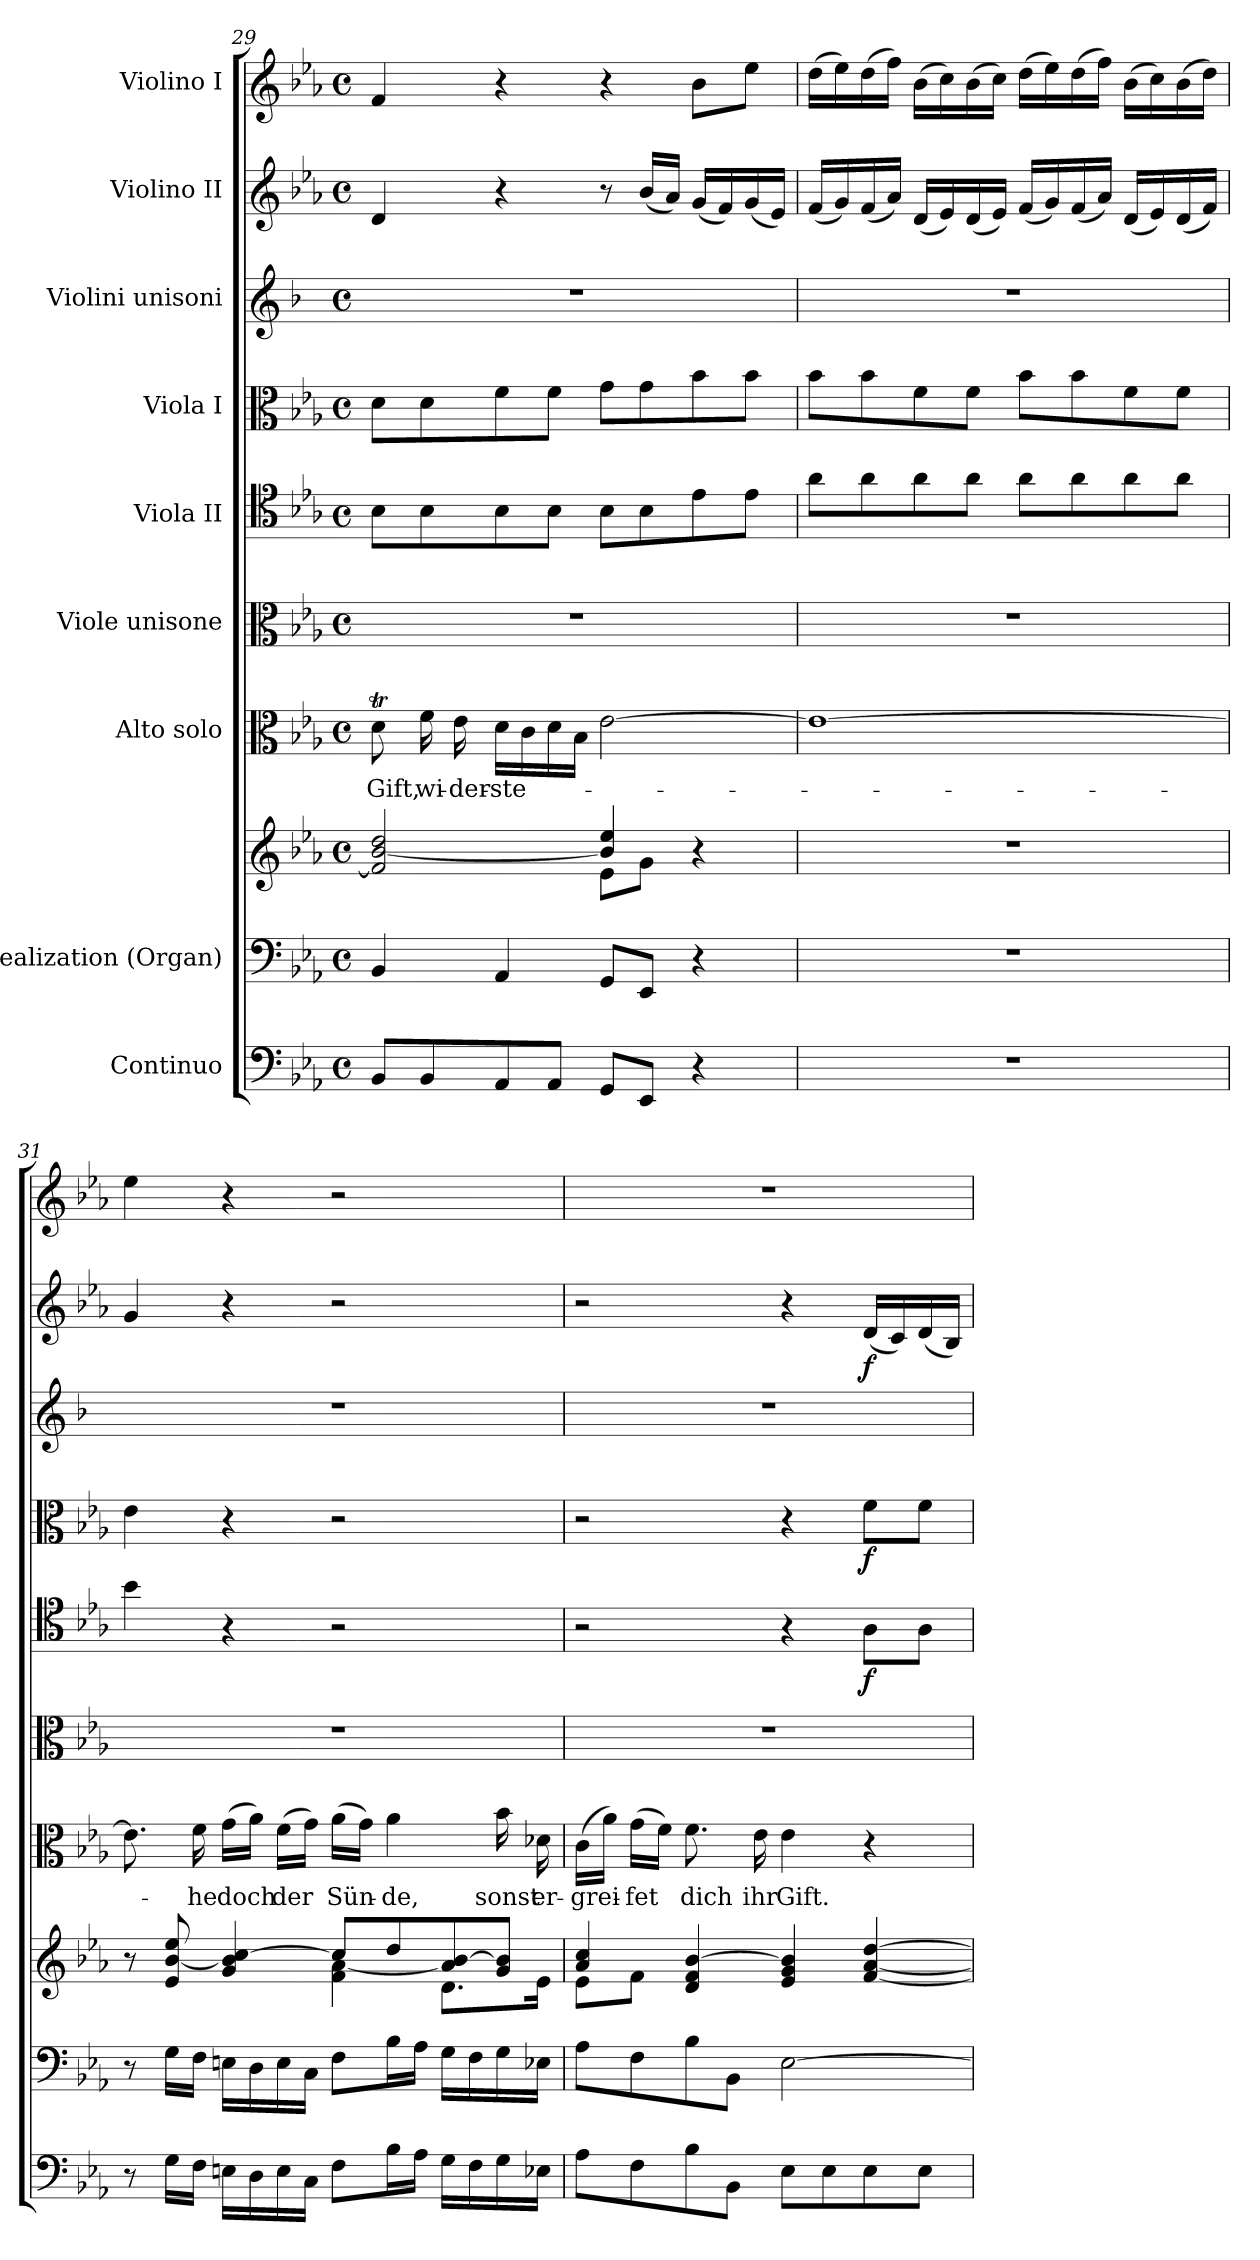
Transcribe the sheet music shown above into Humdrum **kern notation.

**kern	**kern	**kern	**kern	**text	**kern	**kern	**dynam	**kern	**dynam	**kern	**kern	**dynam	**kern
*part9	*part8	*part8	*part7	*part7	*part6	*part5	*part5	*part4	*part4	*part3	*part2	*part2	*part1
*staff10	*staff9	*staff8	*staff7	*staff7	*staff6	*staff5	*staff5	*staff4	*staff4	*staff3	*staff2	*staff2	*staff1
*I"Continuo	*I"Realization (Organ)	*	*I"Alto solo	*	*I"Viole unisone	*I"Viola II	*	*I"Viola I	*	*I"Violini unisoni	*I"Violino II	*	*I"Violino I
*clefF4	*clefF4	*clefG2	*clefC3	*	*clefC3	*clefC4	*	*clefC3	*	*clefG2	*clefG2	*	*clefG2
*	*	*	*	*	*	*	*	*	*	*ITrd1c2	*	*	*
*k[b-e-a-]	*k[b-e-a-]	*k[b-e-a-]	*k[b-e-a-]	*	*k[b-e-a-]	*k[b-e-a-]	*	*k[b-e-a-]	*	*k[b-e-a-]	*k[b-e-a-]	*	*k[b-e-a-]
*M4/4	*M4/4	*M4/4	*M4/4	*	*M4/4	*M4/4	*	*M4/4	*	*M4/4	*M4/4	*	*M4/4
*met(c)	*met(c)	*met(c)	*met(c)	*	*met(c)	*met(c)	*	*met(c)	*	*met(c)	*met(c)	*	*met(c)
=29	=29	=29	=29	=29	=29	=29	=29	=29	=29	=29	=29	=29	=29
*	*	*^	*	*	*	*	*	*	*	*	*	*	*
!	!	!	!	!	!LO:LY:b	!	!	!	!	!	!	!	!	!
8BB-/L	4BB-/	2f/] [2b-/ 2dd/	2ryy	8dt\	Gift,	1r	8B-\L	.	8d\L	.	1r	4d/	.	4f/
!	!	!	!	!	!LO:LY:b	!	!	!	!	!	!	!	!	!
8BB-/	.	.	.	16f\	wi-	.	8B-\	.	8d\	.	.	.	.	.
!	!	!	!	!	!LO:LY:b	!	!	!	!	!	!	!	!	!
.	.	.	.	16e-\	-der-	.	.	.	.	.	.	.	.	.
!	!	!	!	!	!LO:LY:b	!	!	!	!	!	!	!	!	!
8AA-/	4AA-/	.	.	16d\LL	-ste-	.	8B-\	.	8f\	.	.	4r	.	4r
.	.	.	.	16c\	.	.	.	.	.	.	.	.	.	.
8AA-/J	.	.	.	16d\	.	.	8B-\J	.	8f\J	.	.	.	.	.
.	.	.	.	16B-\JJ	.	.	.	.	.	.	.	.	.	.
8GG/L	8GG/L	4b-/] 4ee-/	8e-\L	[2e-\	.	.	8B-\L	.	8g\L	.	.	8r	.	4r
8EE-/J	8EE-/J	.	8g\J	.	.	.	8B-\	.	8g\	.	.	(<16b-/LL	.	.
.	.	.	.	.	.	.	.	.	.	.	.	16a-/JJ)	.	.
4r	4r	4r	4ryy	.	.	.	8e-\	.	8b-\	.	.	(<16g/LL	.	8b-\L
.	.	.	.	.	.	.	.	.	.	.	.	16f/)	.	.
.	.	.	.	.	.	.	8e-\J	.	8b-\J	.	.	(<16g/	.	8ee-\J
.	.	.	.	.	.	.	.	.	.	.	.	16e-/JJ)	.	.
*	*	*v	*v	*	*	*	*	*	*	*	*	*	*	*
=30	=30	=30	=30	=30	=30	=30	=30	=30	=30	=30	=30	=30	=30
1r	1r	1r	1e-_	.	1r	8a-\L	.	8b-\L	.	1r	(<16f/LL	.	(>16dd\LL
.	.	.	.	.	.	.	.	.	.	.	16g/)	.	16ee-\)
.	.	.	.	.	.	8a-\	.	8b-\	.	.	(<16f/	.	(>16dd\
.	.	.	.	.	.	.	.	.	.	.	16a-/JJ)	.	16ff\JJ)
.	.	.	.	.	.	8a-\	.	8f\	.	.	(<16d/LL	.	(>16b-\LL
.	.	.	.	.	.	.	.	.	.	.	16e-/)	.	16cc\)
.	.	.	.	.	.	8a-\J	.	8f\J	.	.	(<16d/	.	(>16b-\
.	.	.	.	.	.	.	.	.	.	.	16e-/JJ)	.	16cc\JJ)
.	.	.	.	.	.	8a-\L	.	8b-\L	.	.	(<16f/LL	.	(>16dd\LL
.	.	.	.	.	.	.	.	.	.	.	16g/)	.	16ee-\)
.	.	.	.	.	.	8a-\	.	8b-\	.	.	(<16f/	.	(>16dd\
.	.	.	.	.	.	.	.	.	.	.	16a-/JJ)	.	16ff\JJ)
.	.	.	.	.	.	8a-\	.	8f\	.	.	(<16d/LL	.	(>16b-\LL
.	.	.	.	.	.	.	.	.	.	.	16e-/)	.	16cc\)
.	.	.	.	.	.	8a-\J	.	8f\J	.	.	(<16d/	.	(>16b-\
.	.	.	.	.	.	.	.	.	.	.	16f/JJ)	.	16dd\JJ)
!!LO:PB:g=z
=31	=31	=31	=31	=31	=31	=31	=31	=31	=31	=31	=31	=31	=31
*	*	*^	*	*	*	*	*	*	*	*	*	*	*
8r	8r	8r	2ryy	8.e-\]	.	1r	4b-\	.	4e-\	.	1r	4g/	.	4ee-\
16G\LL	16G\LL	8e-/ [8b-/ 8ee-/	.	.	.	.	.	.	.	.	.	.	.	.
!	!	!	!	!	!LO:LY:b	!	!	!	!	!	!	!	!	!
16F\JJ	16F\JJ	.	.	16f\	-he	.	.	.	.	.	.	.	.	.
!	!	!	!	!	!LO:LY:b	!	!	!	!	!	!	!	!	!
16En\LL	16En\LL	4g/ 4b-/] [4cc/	.	(>16g\LL	doch	.	4r	.	4r	.	.	4r	.	4r
16D\	16D\	.	.	16a-\JJ)	.	.	.	.	.	.	.	.	.	.
!	!	!	!	!	!LO:LY:b	!	!	!	!	!	!	!	!	!
16E\	16E\	.	.	(>16f\LL	der	.	.	.	.	.	.	.	.	.
16C\JJ	16C\JJ	.	.	16g\JJ)	.	.	.	.	.	.	.	.	.	.
!	!	!	!	!	!LO:LY:b	!	!	!	!	!	!	!	!	!
8F\L	8F\L	8cc/L]	4f\ [4a-\	(>16a-\LL	Sün-	.	2r	.	2r	.	.	2r	.	2r
.	.	.	.	16g\JJ)	.	.	.	.	.	.	.	.	.	.
!	!	!	!	!	!LO:LY:b	!	!	!	!	!	!	!	!	!
16B-\L	16B-\L	8dd/	.	4a-\	-de,	.	.	.	.	.	.	.	.	.
16A-\JJ	16A-\JJ	.	.	.	.	.	.	.	.	.	.	.	.	.
16G\LL	16G\LL	8a-/] [8b-/	8.d\L	.	.	.	.	.	.	.	.	.	.	.
16F\	16F\	.	.	.	.	.	.	.	.	.	.	.	.	.
!	!	!	!	!	!LO:LY:b	!	!	!	!	!	!	!	!	!
16G\	16G\	8g/ 8b-/]J	.	16b-\	sonst	.	.	.	.	.	.	.	.	.
!	!	!	!	!	!LO:LY:b	!	!	!	!	!	!	!	!	!
16E-X\JJ	16E-X\JJ	.	16e-\Jk	16d-X\	er-	.	.	.	.	.	.	.	.	.
=32	=32	=32	=32	=32	=32	=32	=32	=32	=32	=32	=32	=32	=32	=32
!	!	!	!	!	!LO:LY:b	!	!	!	!	!	!	!	!	!
8A-\L	8A-\L	4a-/ 4cc/	8e-\L	(>16c\LL	-grei-	1r	2r	.	2r	.	1r	2r	.	1r
.	.	.	.	16a-\JJ)	.	.	.	.	.	.	.	.	.	.
!	!	!	!	!	!LO:LY:b	!	!	!	!	!	!	!	!	!
8F\	8F\	.	8f\J	(>16g\LL	-fet	.	.	.	.	.	.	.	.	.
.	.	.	.	16f\JJ)	.	.	.	.	.	.	.	.	.	.
!	!	!	!	!	!LO:LY:b	!	!	!	!	!	!	!	!	!
8B-\	8B-\	4d/ 4f/ [4b-/	2.ryy	8.f\	dich	.	.	.	.	.	.	.	.	.
8BB-\J	8BB-\J	.	.	.	.	.	.	.	.	.	.	.	.	.
!	!	!	!	!	!LO:LY:b	!	!	!	!	!	!	!	!	!
.	.	.	.	16e-\	ihr	.	.	.	.	.	.	.	.	.
!	!	!	!	!	!LO:LY:b	!	!	!	!	!	!	!	!	!
8E-\L	[2E-\	4e-/ 4g/ 4b-/]	.	4e-\	Gift.	.	4r	.	4r	.	.	4r	.	.
8E-\	.	.	.	.	.	.	.	.	.	.	.	.	.	.
!	!	!	!	!	!	!	!	!LO:DY:b	!	!LO:DY:b	!	!	!LO:DY:b	!
8E-\	.	[4f/ [4a-/ [4dd/	.	4r	.	.	8A-\L	f	8f\L	f	.	(<16d/LL	f	.
.	.	.	.	.	.	.	.	.	.	.	.	16c/)	.	.
8E-\J	.	.	.	.	.	.	8A-\J	.	8f\J	.	.	(<16d/	.	.
.	.	.	.	.	.	.	.	.	.	.	.	16B-/JJ)	.	.
*	*	*v	*v	*	*	*	*	*	*	*	*	*	*	*
=	=	=	=	=	=	=	=	=	=	=	=	=	=
*-	*-	*-	*-	*-	*-	*-	*-	*-	*-	*-	*-	*-	*-
